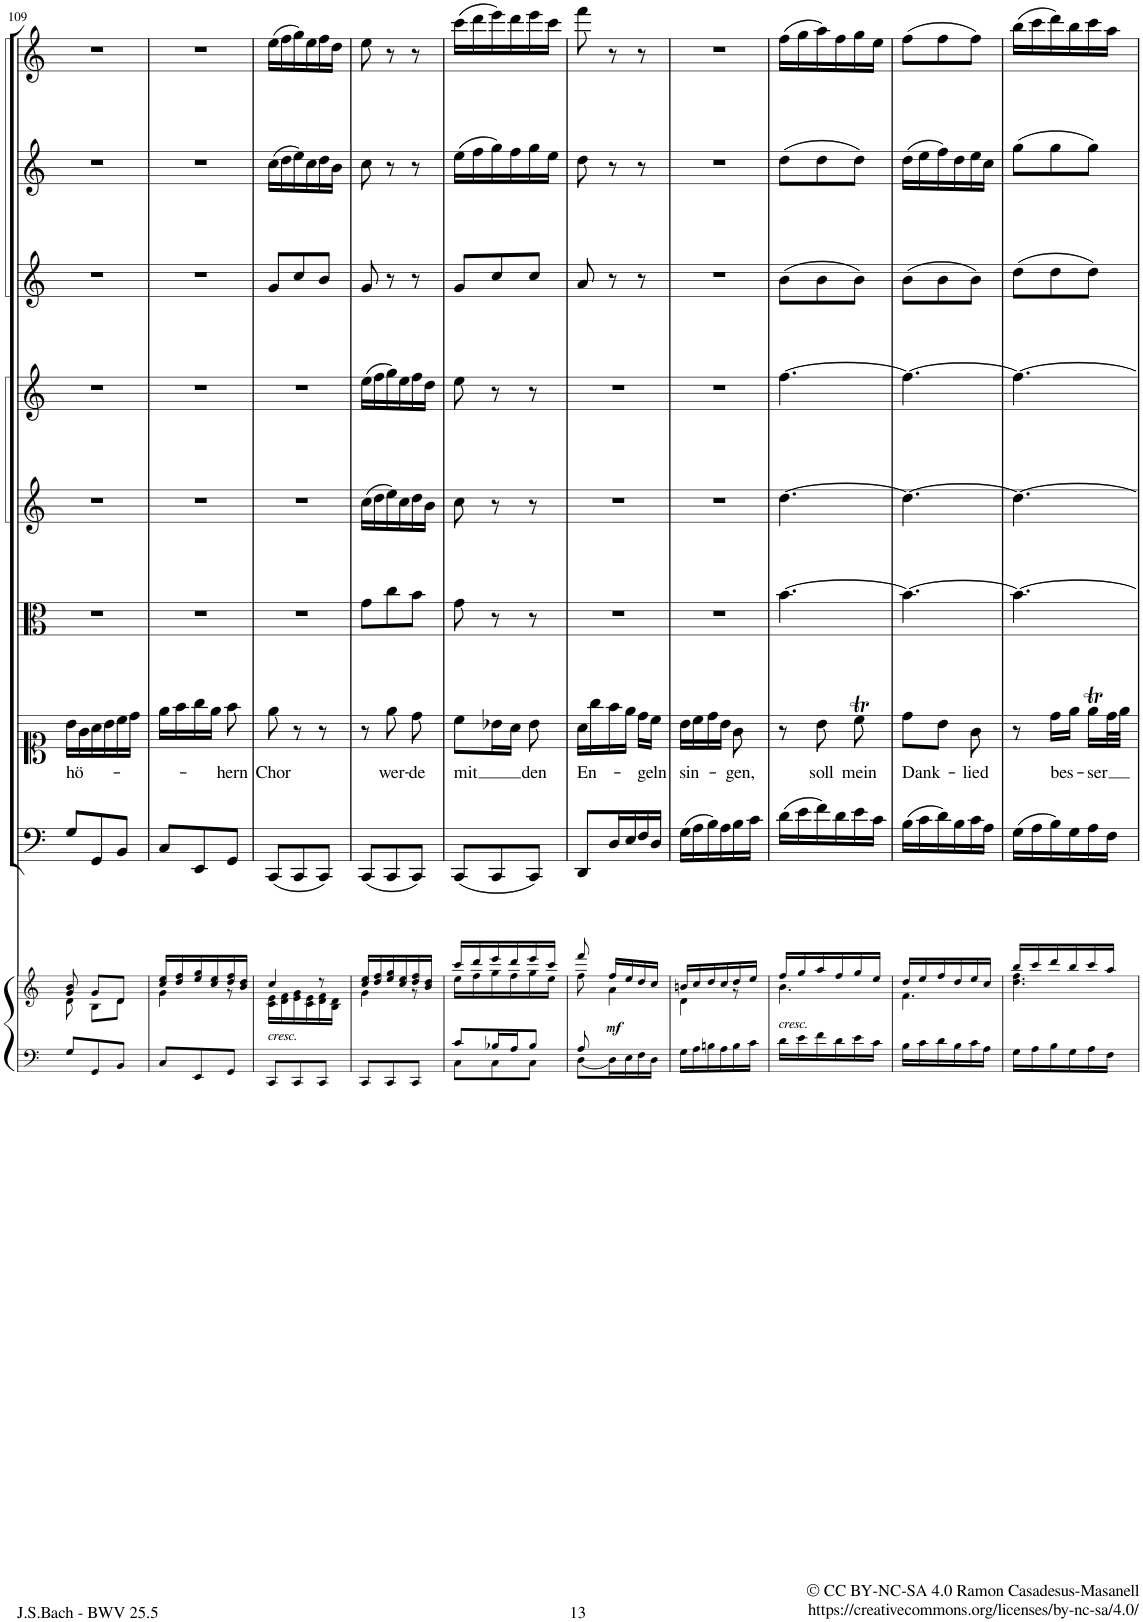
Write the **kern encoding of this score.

**kern	**kern	**dynam	**kern	**kern	**text	**kern	**kern	**kern	**kern	**kern	**kern
*part9	*part9	*part9	*part8	*part7	*part7	*part6	*part5	*part4	*part3	*part2	*part1
*staff10	*staff9	*staff9/10	*staff8	*staff7	*staff7	*staff6	*staff5	*staff4	*staff3	*staff2	*staff1
*I"Piano reduction	*	*	*I"Continuo	*I"Soprano	*	*I"Viola	*I"Oboe II Violino II	*I"Oboe I Violino I	*I"Flauto III	*I"Flauto II	*I"Flauto I
*I'Pno	*	*	*	*	*	*	*	*	*I'Fl	*I'Fl	*I'Fl
!!LO:PB:g=z
*clefF4	*clefG2	*	*clefF4	*clefC1	*	*clefC3	*clefG2	*clefG2	*clefG2	*clefG2	*clefG2
*k[]	*k[]	*	*k[]	*k[]	*	*k[]	*k[]	*k[]	*k[]	*k[]	*k[]
*M3/8	*M3/8	*	*M3/8	*M3/8	*	*M3/8	*M3/8	*M3/8	*M3/8	*M3/8	*M3/8
=109	=109	=109	=109	=109	=109	=109	=109	=109	=109	=109	=109
*	*^	*	*	*	*	*	*	*	*	*	*
!	!	!	!	!	!	!LO:LY:b	!	!	!	!	!	!
8G/L	8g/ 8b/	8d\	.	8G/L	16b\LL	hö-	4.r	4.r	4.r	4.r	4.r	4.r
.	.	.	.	.	16g\	.	.	.	.	.	.	.
8GG/	8g/L	8B\L	.	8GG/	16a\	.	.	.	.	.	.	.
.	.	.	.	.	16b\	.	.	.	.	.	.	.
8BB/J	8d/J	8d\J	.	8BB/J	16cc\	.	.	.	.	.	.	.
.	.	.	.	.	16dd\JJ	.	.	.	.	.	.	.
=110	=110	=110	=110	=110	=110	=110	=110	=110	=110	=110	=110	=110
8C/L	16cc/ 16ee/LL	4g\	.	8C/L	16ee\LL	.	4.r	4.r	4.r	4.r	4.r	4.r
.	16dd/ 16ff/	.	.	.	16ff\	.	.	.	.	.	.	.
8EE/	16ee/ 16gg/	.	.	8EE/	16gg\	.	.	.	.	.	.	.
.	16cc/ 16ee/	.	.	.	16ee\JJ	.	.	.	.	.	.	.
!	!	!	!	!	!	!LO:LY:b	!	!	!	!	!	!
8GG/J	16dd/ 16ff/	8r	.	8GG/J	8ff\	hern	.	.	.	.	.	.
.	16b/ 16dd/JJ	.	.	.	.	.	.	.	.	.	.	.
=111	=111	=111	=111	=111	=111	=111	=111	=111	=111	=111	=111	=111
!	!LO:TX:b:i:t=cresc.	!	!	!	!	!	!	!	!	!	!	!
!	!	!	!	!	!	!LO:LY:b	!	!	!	!	!	!
8CC/L	4cc/	16c\ 16e\LL	.	(<8CC/L	8ee\	Chor	4.r	4.r	4.r	8g/L	(>16cc\LL	(>16ee\LL
.	.	16d\ 16f\	.	.	.	.	.	.	.	.	16dd\	16ff\
8CC/	.	16e\ 16g\	.	8CC/	8r	.	.	.	.	8cc/	16ee\)	16gg\)
.	.	16c\ 16e\	.	.	.	.	.	.	.	.	16cc\	16ee\
8CC/J	8r	16d\ 16f\	.	8CC/J)	8r	.	.	.	.	8b/J	16dd\	16ff\
.	.	16B\ 16d\JJ	.	.	.	.	.	.	.	.	16b\JJ	16dd\JJ
=112	=112	=112	=112	=112	=112	=112	=112	=112	=112	=112	=112	=112
8CC/L	16cc/ 16ee/LL	4g\	.	(<8CC/L	8r	.	8g\L	(>16cc\LL	(>16ee\LL	8g/	8cc\	8ee\
.	16dd/ 16ff/	.	.	.	.	.	.	16dd\	16ff\	.	.	.
!	!	!	!	!	!	!LO:LY:b	!	!	!	!	!	!
8CC/	16ee/ 16gg/	.	.	8CC/	8ee\	wer-	8cc\	16ee\)	16gg\)	8r	8r	8r
.	16cc/ 16ee/	.	.	.	.	.	.	16cc\	16ee\	.	.	.
!	!	!	!	!	!	!LO:LY:b	!	!	!	!	!	!
8CC/J	16dd/ 16ff/	8r	.	8CC/J)	8dd\	-de	8b\J	16dd\	16ff\	8r	8r	8r
.	16b/ 16dd/JJ	.	.	.	.	.	.	16b\JJ	16dd\JJ	.	.	.
=113	=113	=113	=113	=113	=113	=113	=113	=113	=113	=113	=113	=113
*^	*	*	*	*	*	*	*	*	*	*	*	*
!	!	!	!	!	!	!	!LO:LY:b	!	!	!	!	!	!
8c/L	8C\L	16ccc/LL	16ee\LL	.	(<8CC/L	8cc\L	mit	8g\	8cc\	8ee\	8g/L	(>16ee\LL	(>16ccc\LL
.	.	16ddd/	16ff\	.	.	.	.	.	.	.	.	16ff\	16ddd\
16B-X/L	8C\	16eee/	16gg\	.	8CC/	16b-X\L	.	8r	8r	8r	8cc/	16gg\)	16eee\)
16A/J	.	16ddd/	16ff\	.	.	16a\JJ	.	.	.	.	.	16ff\	16ddd\
!	!	!	!	!	!	!	!LO:LY:b	!	!	!	!	!	!
8B-/J	8C\J	16eee/	16gg\	.	8CC/J)	8b-\	den	8r	8r	8r	8cc/J	16gg\	16eee\
.	.	16ccc/JJ	16ee\JJ	.	.	.	.	.	.	.	.	16ee\JJ	16ccc\JJ
=114	=114	=114	=114	=114	=114	=114	=114	=114	=114	=114	=114	=114	=114
!	!	!	!	!	!	!	!LO:LY:b	!	!	!	!	!	!
8A/	[8D\L	8fff/	8ff\	.	8DD/L	16a\LL	En-	4.r	4.r	4.r	8a/	8dd\	8fff\
.	.	.	.	.	.	16gg\	.	.	.	.	.	.	.
!	!	!	!	!LO:DY:b	!	!	!	!	!	!	!	!	!
4ryy	16D\L]	16ff/LL	4a\	mf	16D/L	16ff\	.	.	.	.	8r	8r	8r
.	16E\	16ee/	.	.	16E/	16ee\JJ	.	.	.	.	.	.	.
!	!	!	!	!	!	!	!LO:LY:b	!	!	!	!	!	!
.	16F\	16dd/	.	.	16F/	16dd\LL	-geln	.	.	.	8r	8r	8r
.	16D\JJ	16cc/JJ	.	.	16D/JJ	16cc\JJ	.	.	.	.	.	.	.
=115	=115	=115	=115	=115	=115	=115	=115	=115	=115	=115	=115	=115	=115
!	!	!	!	!	!	!	!LO:LY:b	!	!	!	!	!	!
*v	*v	*	*	*	*	*	*	*	*	*	*	*	*
16G\LL	16bn/LL	4d\	.	(>16G\LL	16b\LL	sin-	4.r	4.r	4.r	4.r	4.r	4.r
16A\	16cc/	.	.	16A\	16cc\	.	.	.	.	.	.	.
16Bn\	16dd/	.	.	16B\)	16dd\	.	.	.	.	.	.	.
16A\	16cc/	.	.	16A\	16b\JJ	.	.	.	.	.	.	.
!	!	!	!	!	!	!LO:LY:b	!	!	!	!	!	!
16B\	16dd/	8r	.	16B\	8g\	-gen,	.	.	.	.	.	.
16c\JJ	16ee/JJ	.	.	16c\JJ	.	.	.	.	.	.	.	.
=116	=116	=116	=116	=116	=116	=116	=116	=116	=116	=116	=116	=116
!	!LO:TX:b:i:t=cresc.	!	!	!	!	!	!	!	!	!	!	!
16d\LL	16ff/LL	4.b\	.	(>16d\LL	8r	.	[4.b\	[4.dd\	[4.ff\	(>8b\L	(>8dd\L	(>16ff\LL
16e\	16gg/	.	.	16e\	.	.	.	.	.	.	.	16gg\
!	!	!	!	!	!	!LO:LY:b	!	!	!	!	!	!
16f\	16aa/	.	.	16f\)	8b\	soll	.	.	.	8b\	8dd\	16aa\)
16d\	16ff/	.	.	16d\	.	.	.	.	.	.	.	16ff\
!	!	!	!	!	!	!LO:LY:b	!	!	!	!	!	!
16e\	16gg/	.	.	16e\	8ccT\	mein	.	.	.	8b\J)	8dd\J)	16gg\
16c\JJ	16ee/JJ	.	.	16c\JJ	.	.	.	.	.	.	.	16ee\JJ
=117	=117	=117	=117	=117	=117	=117	=117	=117	=117	=117	=117	=117
!	!	!	!	!	!	!LO:LY:b	!	!	!	!	!	!
16B\LL	16dd/LL	4.f\	.	(>16B\LL	8dd\L	Dank-	4.b\_	4.dd\_	4.ff\_	(>8b\L	(>16dd\LL	(>8ff\L
16c\	16ee/	.	.	16c\	.	.	.	.	.	.	16ee\	.
16d\	16ff/	.	.	16d\)	8b\J	.	.	.	.	8b\	16ff\)	8ff\
16B\	16dd/	.	.	16B\	.	.	.	.	.	.	16dd\	.
!	!	!	!	!	!	!LO:LY:b	!	!	!	!	!	!
16c\	16ee/	.	.	16c\	8g\	lied	.	.	.	8b\J)	16ee\	8ff\J)
16A\JJ	16cc/JJ	.	.	16A\JJ	.	.	.	.	.	.	16cc\JJ	.
=118	=118	=118	=118	=118	=118	=118	=118	=118	=118	=118	=118	=118
16G\LL	16bb/LL	4.dd\ 4.ff\	.	(>16G\LL	8r	.	4.b\_	4.dd\_	4.ff\_	(>8dd\L	(>8gg\L	(>16bb\LL
16A\	16ccc/	.	.	16A\	.	.	.	.	.	.	.	16ccc\
!	!	!	!	!	!	!LO:LY:b	!	!	!	!	!	!
16B\	16ddd/	.	.	16B\)	16dd\LL	bes-	.	.	.	8dd\	8gg\	16ddd\)
16G\	16bb/	.	.	16G\	16ee\JJ	.	.	.	.	.	.	16bb\
!	!	!	!	!	!	!LO:LY:b	!	!	!	!	!	!
16A\	16ccc/	.	.	16A\	16eet\LL	-ser	.	.	.	8dd\J)	8gg\J)	16ccc\
16F\JJ	16aa/JJ	.	.	16F\JJ	32dd\L	.	.	.	.	.	.	16aa\JJ
.	.	.	.	.	32ee\JJJ	.	.	.	.	.	.	.
*	*v	*v	*	*	*	*	*	*	*	*	*	*
=	=	=	=	=	=	=	=	=	=	=	=
*-	*-	*-	*-	*-	*-	*-	*-	*-	*-	*-	*-
